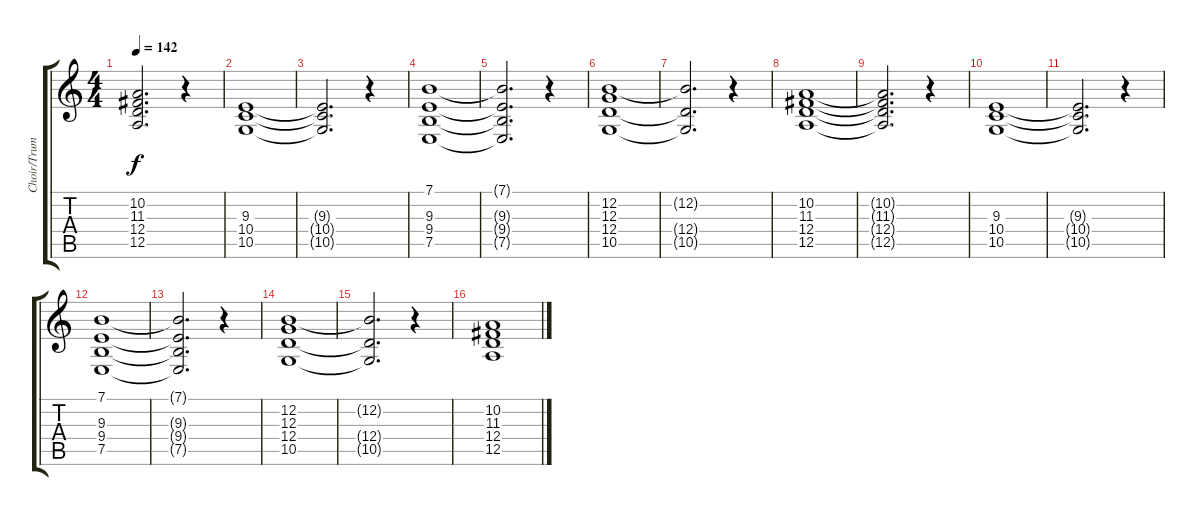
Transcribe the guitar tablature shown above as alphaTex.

\track ("Choir/Trumpet/Oboe/Piano" "Choir/Trum") {instrument choiraahs}
\staff {score tabs}
\tuning (E4 B3 G3 D3 A2 E2) {hide}
\ts (4 4)
\tempo 142
\clef g2
\ks c
(10.2{t} 11.3{t} 12.4{t} 12.5{t}).2{d dy f} r.4 |
(9.3 10.4 10.5).1 |
(9.3{t} 10.4{t} 10.5{t}).2{d} r.4 |
(7.1 9.3 9.4 7.5).1 |
(7.1{t} 9.3{t} 9.4{t} 7.5{t}).2{d} r.4 |
(12.2 12.3 12.4 10.5).1 |
(12.2{t} 12.4{t} 10.5{t}).2{d} r.4 |
(10.2 11.3 12.4 12.5).1 |
(10.2{t} 11.3{t} 12.4{t} 12.5{t}).2{d} r.4 |
(9.3 10.4 10.5).1 |
(9.3{t} 10.4{t} 10.5{t}).2{d} r.4 |
(7.1 9.3 9.4 7.5).1 |
(7.1{t} 9.3{t} 9.4{t} 7.5{t}).2{d} r.4 |
(12.2 12.3 12.4 10.5).1 |
(12.2{t} 12.4{t} 10.5{t}).2{d} r.4 |
(10.2 11.3 12.4 12.5).1
